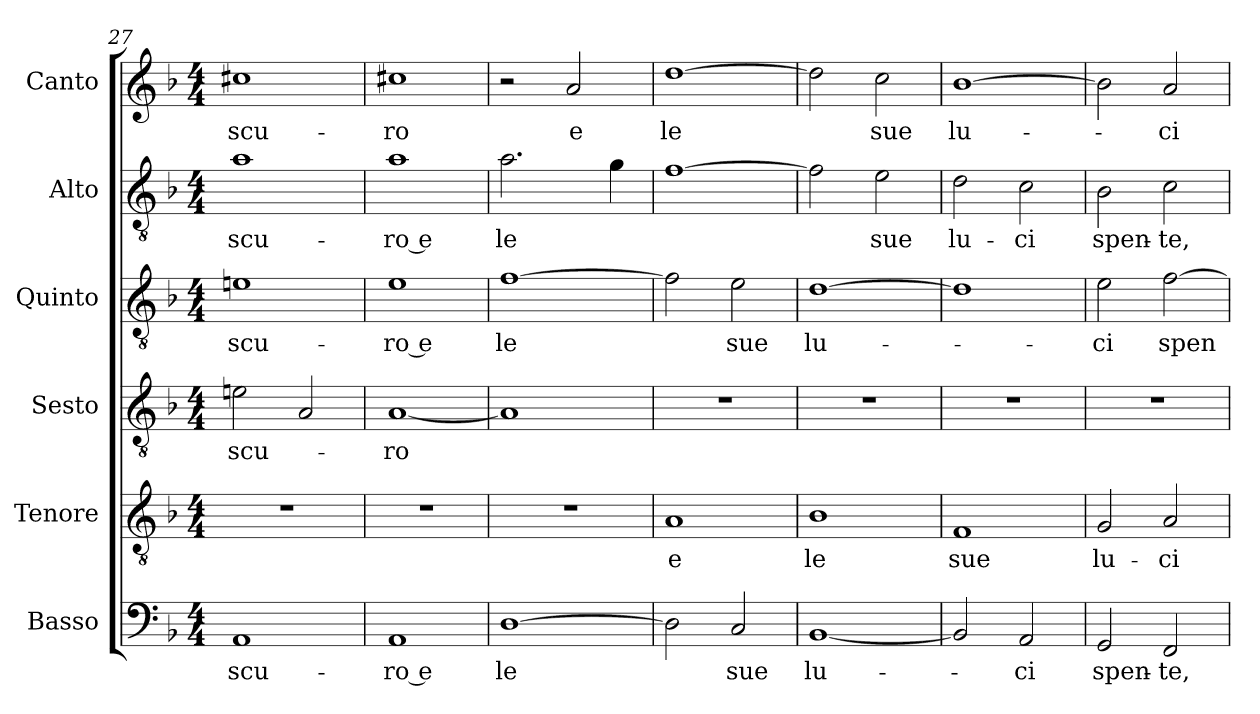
**kern	**text	**kern	**text	**kern	**text	**kern	**text	**kern	**text	**kern	**text
*part6	*part6	*part5	*part5	*part4	*part4	*part3	*part3	*part2	*part2	*part1	*part1
*staff6	*staff6	*staff5	*staff5	*staff4	*staff4	*staff3	*staff3	*staff2	*staff2	*staff1	*staff1
*I"Basso	*	*I"Tenore	*	*I"Sesto	*	*I"Quinto	*	*I"Alto	*	*I"Canto	*
*I'B	*	*I'T	*	*	*	*	*	*I'A	*	*I'C	*
*clefF4	*	*clefGv2	*	*clefGv2	*	*clefGv2	*	*clefGv2	*	*clefG2	*
*k[b-]	*	*k[b-]	*	*k[b-]	*	*k[b-]	*	*k[b-]	*	*k[b-]	*
*F:	*	*F:	*	*F:	*	*F:	*	*F:	*	*F:	*
*M4/4	*	*M4/4	*	*M4/4	*	*M4/4	*	*M4/4	*	*M4/4	*
=27	=27	=27	=27	=27	=27	=27	=27	=27	=27	=27	=27
!	!LO:LY:b	!	!	!	!	!	!	!	!	!	!
!	!	!	!	!	!LO:LY:b	!	!	!	!	!	!
!	!	!	!	!	!	!	!LO:LY:b	!	!	!	!
!	!	!	!	!	!	!	!	!	!LO:LY:b	!	!
!	!	!	!	!	!	!	!	!	!	!	!LO:LY:b
1AA	-scu-	1r	.	2eni\	-scu-	1eni	-scu-	1a	-scu-	1cc#X	-scu-
.	.	.	.	2A/	.	.	.	.	.	.	.
=28	=28	=28	=28	=28	=28	=28	=28	=28	=28	=28	=28
!	!LO:LY:b	!	!	!	!	!	!	!	!	!	!
!	!	!	!	!	!LO:LY:b	!	!	!	!	!	!
!	!	!	!	!	!	!	!LO:LY:b	!	!	!	!
!	!	!	!	!	!	!	!	!	!LO:LY:b	!	!
!	!	!	!	!	!	!	!	!	!	!	!LO:LY:b
1AA	-ro e	1r	.	[1A	-ro	1e	-ro e	1a	-ro e	1cc#X	-ro
=29	=29	=29	=29	=29	=29	=29	=29	=29	=29	=29	=29
!	!LO:LY:b	!	!	!	!	!	!	!	!	!	!
!	!	!	!	!	!	!	!LO:LY:b	!	!	!	!
!	!	!	!	!	!	!	!	!	!LO:LY:b	!	!
[1D	le	1r	.	1A]	.	[1f	le	2.a\	le	2r	.
!	!	!	!	!	!	!	!	!	!	!	!LO:LY:b
.	.	.	.	.	.	.	.	.	.	2a/	e
.	.	.	.	.	.	.	.	4g\	.	.	.
=30	=30	=30	=30	=30	=30	=30	=30	=30	=30	=30	=30
!	!	!	!LO:LY:b	!	!	!	!	!	!	!	!
!	!	!	!	!	!	!	!	!	!	!	!LO:LY:b
2D\]	.	1A	e	1r	.	2f\]	.	[1f	.	[1dd	le
!	!LO:LY:b	!	!	!	!	!	!	!	!	!	!
!	!	!	!	!	!	!	!LO:LY:b	!	!	!	!
2C/	sue	.	.	.	.	2e\	sue	.	.	.	.
=31	=31	=31	=31	=31	=31	=31	=31	=31	=31	=31	=31
!	!LO:LY:b	!	!	!	!	!	!	!	!	!	!
!	!	!	!LO:LY:b	!	!	!	!	!	!	!	!
!	!	!	!	!	!	!	!LO:LY:b	!	!	!	!
[1BB-	lu-	1B-	le	1r	.	[1d	lu-	2f\]	.	2dd\]	.
!	!	!	!	!	!	!	!	!	!LO:LY:b	!	!
!	!	!	!	!	!	!	!	!	!	!	!LO:LY:b
.	.	.	.	.	.	.	.	2e\	sue	2cc\	sue
=32	=32	=32	=32	=32	=32	=32	=32	=32	=32	=32	=32
!	!	!	!LO:LY:b	!	!	!	!	!	!	!	!
!	!	!	!	!	!	!	!	!	!LO:LY:b	!	!
!	!	!	!	!	!	!	!	!	!	!	!LO:LY:b
2BB-/]	.	1F	sue	1r	.	1d]	.	2d\	lu-	[1b-	lu-
!	!LO:LY:b	!	!	!	!	!	!	!	!	!	!
!	!	!	!	!	!	!	!	!	!LO:LY:b	!	!
2AA/	-ci	.	.	.	.	.	.	2c\	-ci	.	.
=33	=33	=33	=33	=33	=33	=33	=33	=33	=33	=33	=33
!	!LO:LY:b	!	!	!	!	!	!	!	!	!	!
!	!	!	!LO:LY:b	!	!	!	!	!	!	!	!
!	!	!	!	!	!	!	!LO:LY:b	!	!	!	!
!	!	!	!	!	!	!	!	!	!LO:LY:b	!	!
2GG/	spen-	2G/	lu-	1r	.	2e\	-ci	2B-\	spen-	2b-\]	.
!	!LO:LY:b	!	!	!	!	!	!	!	!	!	!
!	!	!	!LO:LY:b	!	!	!	!	!	!	!	!
!	!	!	!	!	!	!	!LO:LY:b	!	!	!	!
!	!	!	!	!	!	!	!	!	!LO:LY:b	!	!
!	!	!	!	!	!	!	!	!	!	!	!LO:LY:b
2FF/	-te,	2A/	-ci	.	.	[2f\	spen-	2c\	-te,	2a/	-ci
=	=	=	=	=	=	=	=	=	=	=	=
*-	*-	*-	*-	*-	*-	*-	*-	*-	*-	*-	*-
